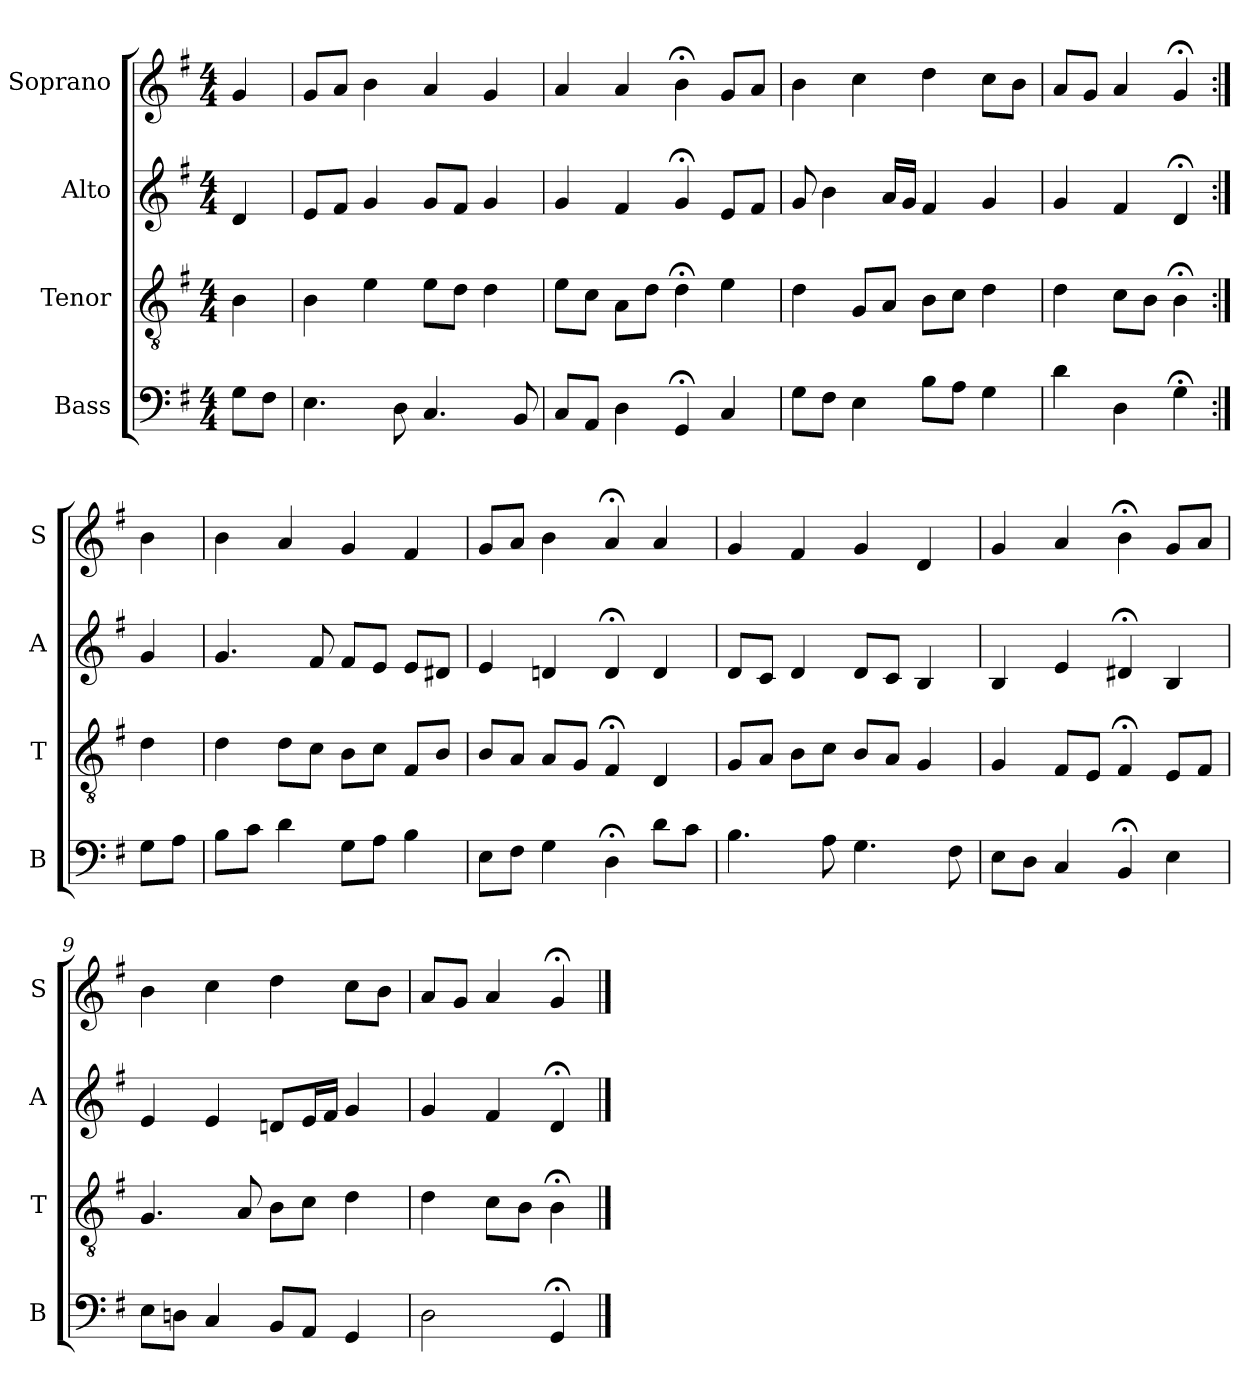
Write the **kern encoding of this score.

**kern	**kern	**kern	**kern
*part4	*part3	*part2	*part1
*staff4	*staff3	*staff2	*staff1
*I"Bass	*I"Tenor	*I"Alto	*I"Soprano
*I'B	*I'T	*I'A	*I'S
*clefF4	*clefGv2	*clefG2	*clefG2
*k[f#]	*k[f#]	*k[f#]	*k[f#]
*G:	*G:	*G:	*G:
*M4/4	*M4/4	*M4/4	*M4/4
*MM100	*MM100	*MM100	*MM100
=	=	=	=
8GL	4B	4d	4g
8F#J	.	.	.
=1	=1	=1	=1
4.E	4B	8eL	8gL
.	.	8f#J	8aJ
.	4e	4g	4b
8D	.	.	.
4.C	8eL	8gL	4a
.	8dJ	8f#J	.
.	4d	4g	4g
8BB	.	.	.
=2	=2	=2	=2
8CL	8eL	4g	4a
8AAJ	8cJ	.	.
4D	8AL	4f#	4a
.	8dJ	.	.
4GG;<	4d;<	4g;<	4b;<
4C	4e	8eL	8gL
.	.	8f#J	8aJ
=3	=3	=3	=3
8GL	4d	8g	4b
8F#J	.	4b	.
4E	8GL	.	4cc
.	8AJ	16aLL	.
.	.	16gJJ	.
8BL	8BL	4f#	4dd
8AJ	8cJ	.	.
4G	4d	4g	8ccL
.	.	.	8bJ
=4	=4	=4	=4
4d	4d	4g	8aL
.	.	.	8gJ
4D	8cL	4f#	4a
.	8BJ	.	.
4G;<	4B;<	4d;<	4g;<
=:|!	=:|!	=:|!	=:|!
8GL	4d	4g	4b
8AJ	.	.	.
=5	=5	=5	=5
8BL	4d	4.g	4b
8cJ	.	.	.
4d	8dL	.	4a
.	8cJ	8f#	.
8GL	8BL	8f#L	4g
8AJ	8cJ	8eJ	.
4B	8F#L	8eL	4f#
.	8BJ	8d#XJ	.
=6	=6	=6	=6
8EL	8BL	4e	8gL
8F#J	8AJ	.	8aJ
4G	8AL	4dn	4b
.	8GJ	.	.
4D;<	4F#;<	4d;<	4a;<
8dL	4D	4d	4a
8cJ	.	.	.
=7	=7	=7	=7
4.B	8GL	8dL	4g
.	8AJ	8cJ	.
.	8BL	4d	4f#
8A	8cJ	.	.
4.G	8BL	8dL	4g
.	8AJ	8cJ	.
.	4G	4B	4d
8F#	.	.	.
=8	=8	=8	=8
8EL	4G	4B	4g
8DJ	.	.	.
4C	8F#L	4e	4a
.	8EJ	.	.
4BB;<	4F#;<	4d#X;<	4b;<
4E	8EL	4B	8gL
.	8F#J	.	8aJ
=9	=9	=9	=9
8EL	4.G	4e	4b
8DnJ	.	.	.
4C	.	4e	4cc
.	8A	.	.
8BBL	8BL	8dnL	4dd
8AAJ	8cJ	16eL	.
.	.	16f#JJ	.
4GG	4d	4g	8ccL
.	.	.	8bJ
=10	=10	=10	=10
2D	4d	4g	8aL
.	.	.	8gJ
.	8cL	4f#	4a
.	8BJ	.	.
4GG;<	4B;<	4d;<	4g;<
==	==	==	==
*-	*-	*-	*-
